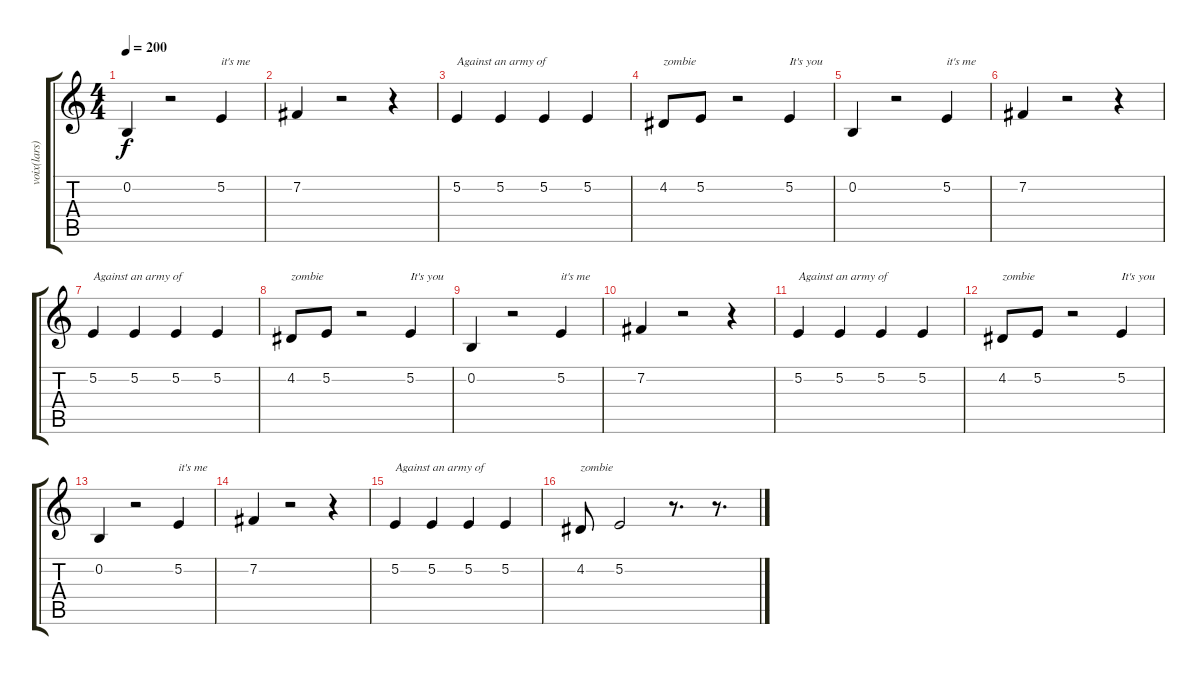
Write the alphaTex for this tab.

\track ("voix(lars)" "voix(lars)") {instrument clarinet}
\staff {score tabs}
\tuning (E4 B3 G3 D3 A2 E2) {hide}
\ts (4 4)
\tempo 200
\clef g2
\ks c
0.2.4{dy f} r.2 5.2.4{txt "it's me"} |
7.2.4 r.2 r.4 |
5.2.4{txt "Against an army of"} 5.2.4 5.2.4 5.2.4 |
4.2.8{txt "zombie"} 5.2.8 r.2 5.2.4{txt "It's you"} |
0.2.4 r.2 5.2.4{txt "it's me"} |
7.2.4 r.2 r.4 |
5.2.4{txt "Against an army of"} 5.2.4 5.2.4 5.2.4 |
4.2.8{txt "zombie"} 5.2.8 r.2 5.2.4{txt "It's you"} |
0.2.4 r.2 5.2.4{txt "it's me"} |
7.2.4 r.2 r.4 |
5.2.4{txt "Against an army of"} 5.2.4 5.2.4 5.2.4 |
4.2.8{txt "zombie"} 5.2.8 r.2 5.2.4{txt "It's you"} |
0.2.4 r.2 5.2.4{txt "it's me"} |
7.2.4 r.2 r.4 |
5.2.4{txt "Against an army of"} 5.2.4 5.2.4 5.2.4 |
4.2.8{txt "zombie"} 5.2.2 r.8{d} r.8{d}
